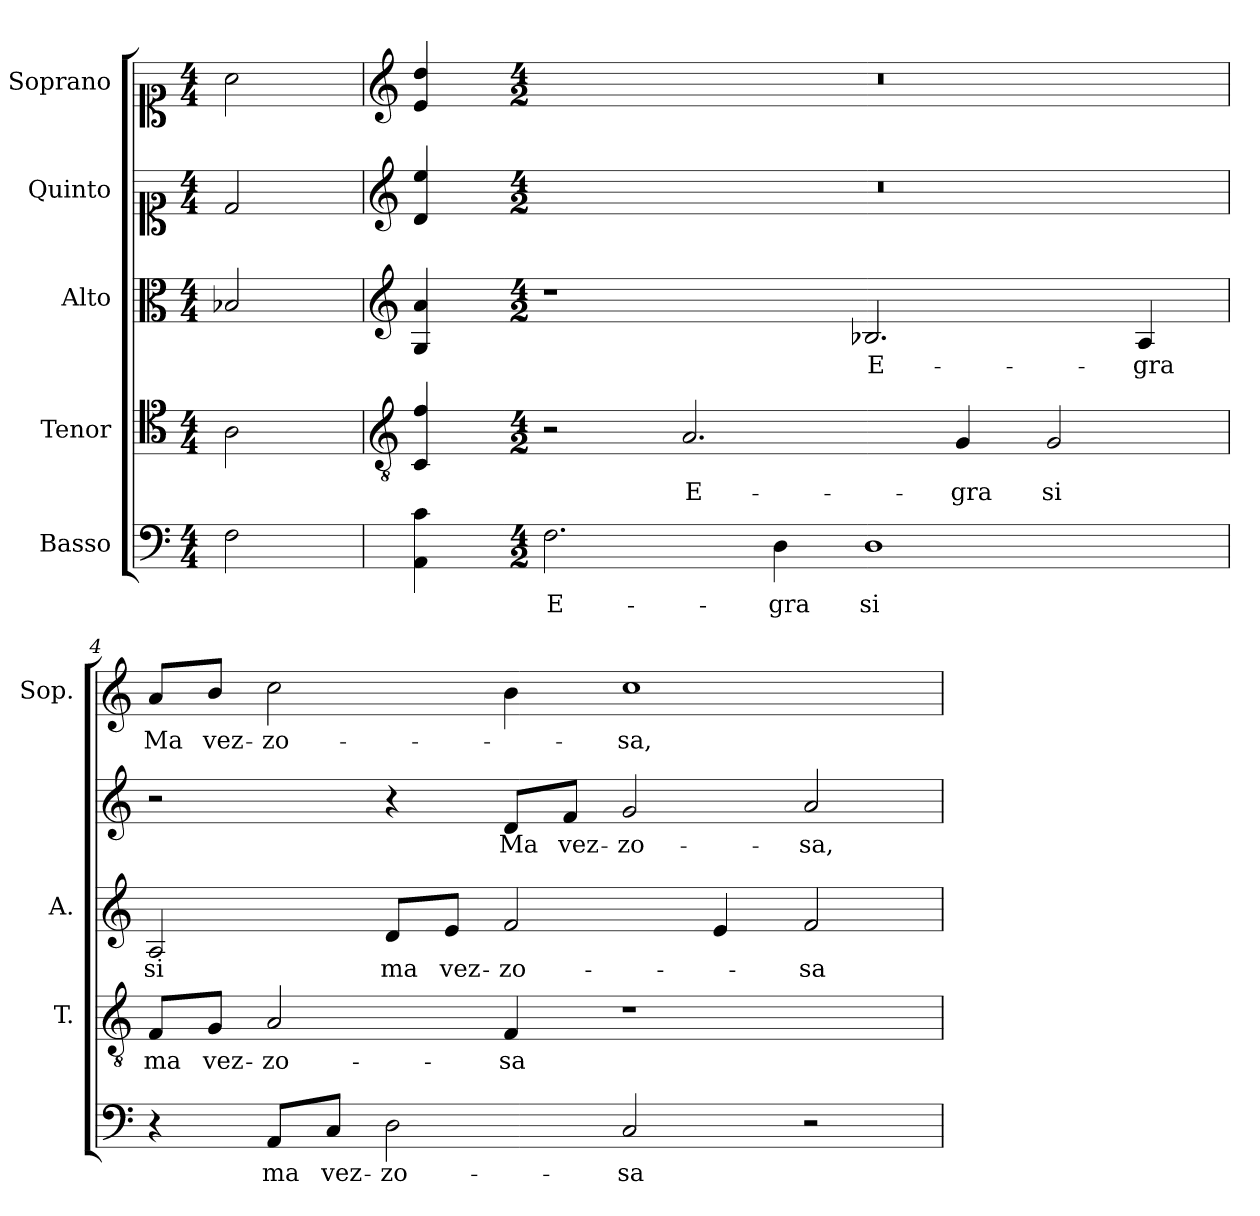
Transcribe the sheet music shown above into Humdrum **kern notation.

**kern	**text	**kern	**text	**kern	**text	**kern	**text	**kern	**text
*part5	*part5	*part4	*part4	*part3	*part3	*part2	*part2	*part1	*part1
*staff5	*staff5	*staff4	*staff4	*staff3	*staff3	*staff2	*staff2	*staff1	*staff1
*I"Basso	*	*I"Tenor	*	*I"Alto	*	*I"Quinto	*	*I"Soprano	*
*	*	*I'T.	*	*I'A.	*	*	*	*I'Sop.	*
!!LO:PB:g=z
*clefF4	*	*clefC4	*	*clefC3	*	*clefC1	*	*clefC1	*
*	*	*ITrd7c12	*	*	*	*	*	*	*
*k[]	*	*k[]	*	*k[]	*	*k[]	*	*k[]	*
*C:	*	*C:	*	*C:	*	*C:	*	*C:	*
*M4/4	*	*M4/4	*	*M4/4	*	*M4/4	*	*M4/4	*
=1	=1	=1	=1	=1	=1	=1	=1	=1	=1
!LO:N:head=open	!	!LO:N:head=open	!	!LO:N:head=open	!	!LO:N:head=open	!	!LO:N:head=open	!
2Fi\	.	2AAi\	.	2B-Xi/	.	2di/	.	2ai\	.
=2	=2	=2	=2	=2	=2	=2	=2	=2	=2
*	*	*clefGv2	*	*clefG2	*	*clefG2	*	*clefG2	*
4AAi\ 4ci	.	4CCi/ 4Fi	.	4Gi/ 4ai	.	4di/ 4eei	.	4ei/ 4ddi	.
=3-	=3-	=3-	=3-	=3-	=3-	=3-	=3-	=3-	=3-
*M4/2	*	*M4/2	*	*M4/2	*	*M4/2	*	*M4/2	*
!	!LO:LY:b:color=#000000	!	!	!	!	!LO:N:vis=1	!	!LO:N:vis=1	!
2.Fi\	E-	2r	.	1r	.	0r	.	0r	.
!	!	!	!LO:LY:b:color=#000000	!	!	!	!	!	!
.	.	2.AAi/	E-	.	.	.	.	.	.
!	!LO:LY:b:color=#000000	!	!	!	!	!	!	!	!
4Di\	-gra	.	.	.	.	.	.	.	.
!	!LO:LY:b:color=#000000	!	!	!	!	!	!	!	!
!	!	!	!	!	!LO:LY:b:color=#000000	!	!	!	!
1Di	si	.	.	2.B-Xi/	E-	.	.	.	.
!	!	!	!LO:LY:b:color=#000000	!	!	!	!	!	!
.	.	4GGi/	-gra	.	.	.	.	.	.
!	!	!	!LO:LY:b:color=#000000	!	!	!	!	!	!
.	.	2GGi/	si	.	.	.	.	.	.
!	!	!	!	!	!LO:LY:b:color=#000000	!	!	!	!
.	.	.	.	4Ai/	-gra	.	.	.	.
=4	=4	=4	=4	=4	=4	=4	=4	=4	=4
!	!	!	!LO:LY:b:color=#000000	!	!	!	!	!	!
!	!	!	!	!	!LO:LY:b:color=#000000	!	!	!	!
!	!	!	!	!	!	!	!	!	!LO:LY:b:color=#000000
4r	.	8FFi/L	ma	2Ai/	si	2r	.	8ai/L	Ma
!	!	!	!LO:LY:b:color=#000000	!	!	!	!	!	!
!	!	!	!	!	!	!	!	!	!LO:LY:b:color=#000000
.	.	8GGi/J	vez-	.	.	.	.	8bi/J	vez-
!	!LO:LY:b:color=#000000	!	!	!	!	!	!	!	!
!	!	!	!LO:LY:b:color=#000000	!	!	!	!	!	!
!	!	!	!	!	!	!	!	!	!LO:LY:b:color=#000000
8AAi/L	ma	2AAi/	-zo-	.	.	.	.	2cci\	-zo-
!	!LO:LY:b:color=#000000	!	!	!	!	!	!	!	!
8Ci/J	vez-	.	.	.	.	.	.	.	.
!	!LO:LY:b:color=#000000	!	!	!	!	!	!	!	!
!	!	!	!	!	!LO:LY:b:color=#000000	!	!	!	!
2Di\	-zo-	.	.	8di/L	ma	4r	.	.	.
!	!	!	!	!	!LO:LY:b:color=#000000	!	!	!	!
.	.	.	.	8ei/J	vez-	.	.	.	.
!	!	!	!LO:LY:b:color=#000000	!	!	!	!	!	!
!	!	!	!	!	!LO:LY:b:color=#000000	!	!	!	!
!	!	!	!	!	!	!	!LO:LY:b:color=#000000	!	!
.	.	4FFi/	-sa	2fi/	-zo-	8di/L	Ma	4bi\	.
!	!	!	!	!	!	!	!LO:LY:b:color=#000000	!	!
.	.	.	.	.	.	8fi/J	vez-	.	.
!	!LO:LY:b:color=#000000	!	!	!	!	!	!	!	!
!	!	!	!	!	!	!	!LO:LY:b:color=#000000	!	!
!	!	!	!	!	!	!	!	!	!LO:LY:b:color=#000000
2Ci/	-sa	1r	.	.	.	2gi/	-zo-	1cci	-sa,
.	.	.	.	4ei/	.	.	.	.	.
!	!	!	!	!	!LO:LY:b:color=#000000	!	!	!	!
!	!	!	!	!	!	!	!LO:LY:b:color=#000000	!	!
2r	.	.	.	2fi/	-sa	2ai/	-sa,	.	.
=	=	=	=	=	=	=	=	=	=
*-	*-	*-	*-	*-	*-	*-	*-	*-	*-
